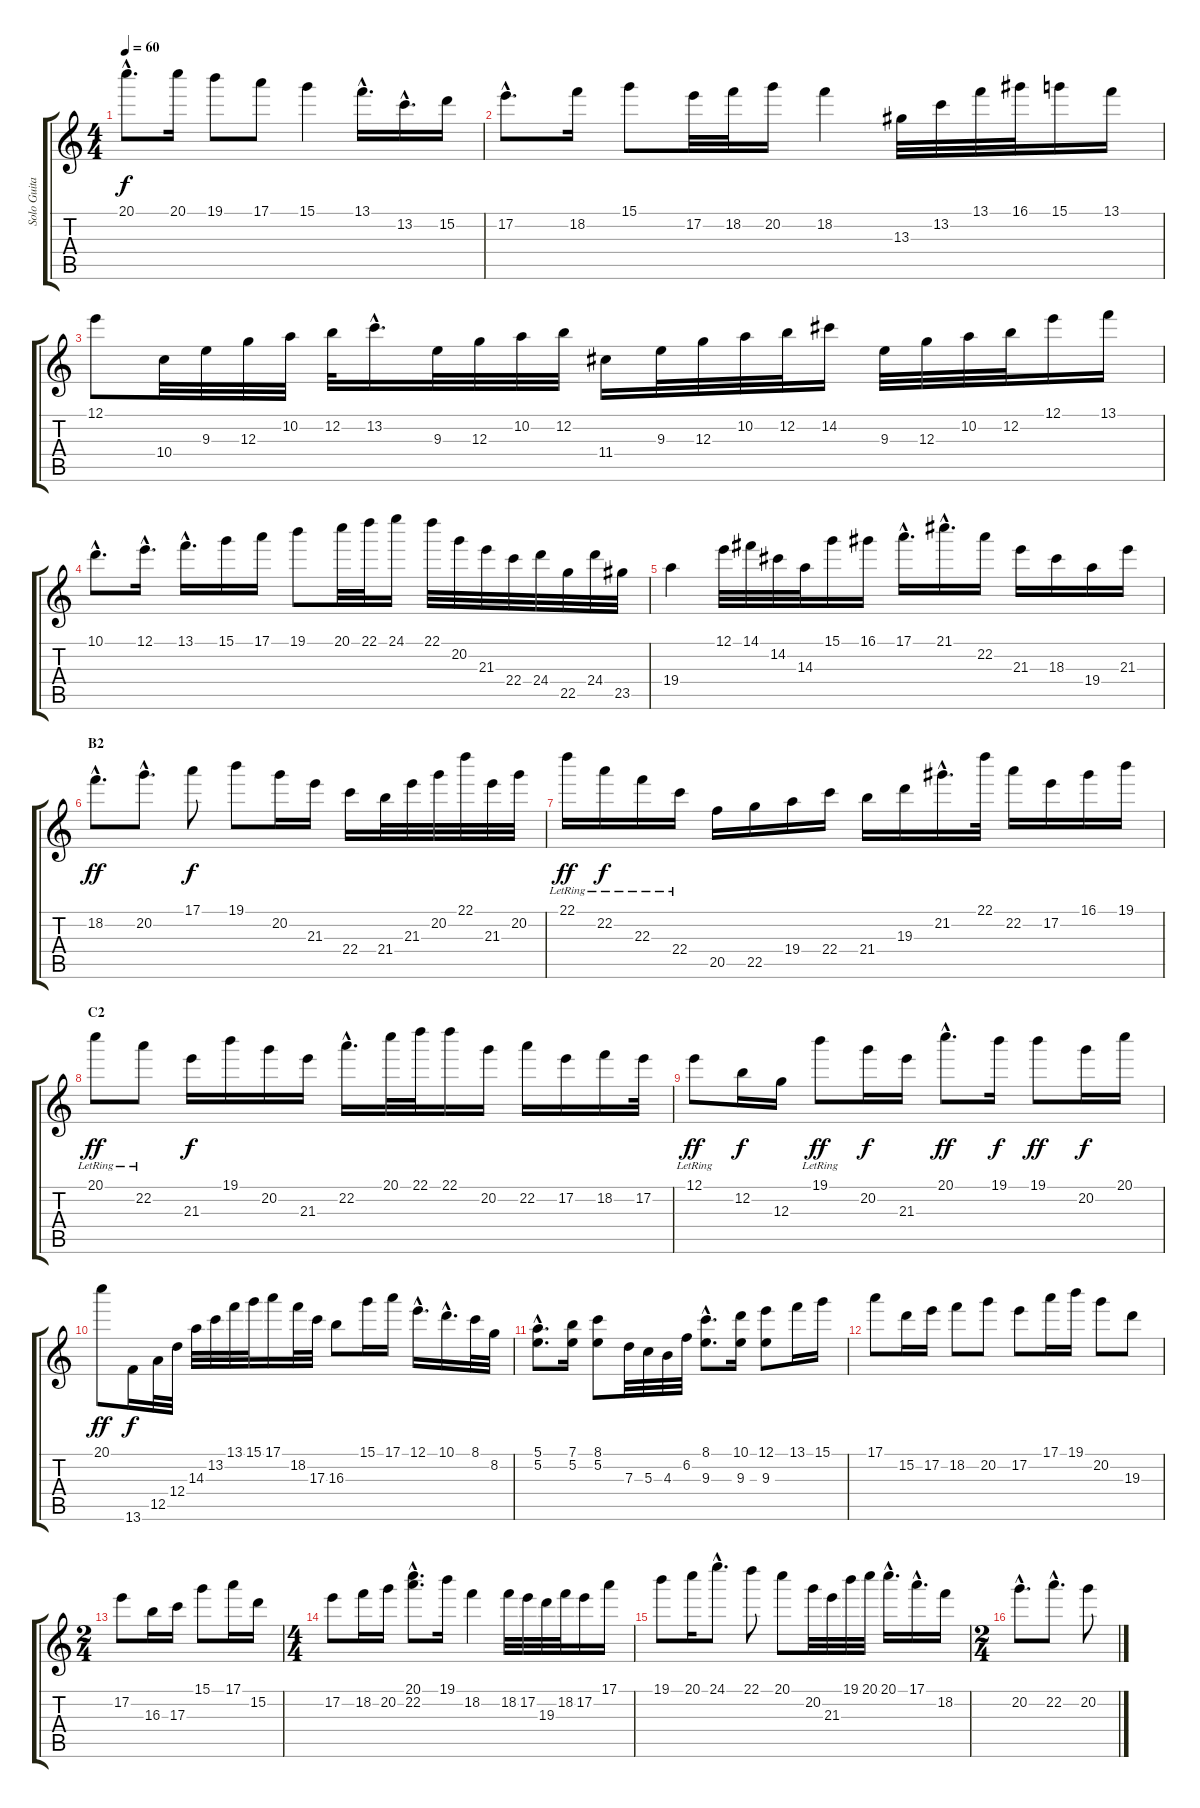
\track ("Solo Guitar" "Solo Guita") {instrument acousticguitarsteel}
\staff {score tabs}
\tuning (E4 B3 G3 D3 A2 E2) {hide}
\ts (4 4)
\tempo 60
\clef g2
\ks c
20.1{hac}.8{d dy f} 20.1.16 19.1.8 17.1.8 15.1.4 13.1{hac}.16{d} 13.2{hac}.16{d} 15.2.16 |
17.2{hac}.8{d} 18.2.16 15.1.8 17.2.32 18.2.32 20.2.16 18.2.4 13.3.32 13.2.32 13.1.32 16.1.32 15.1.16 13.1.16 |
12.1.8 10.4.32 9.3.32 12.3.32 10.2.32 12.2.32 13.2{hac}.16{d} 9.3.32 12.3.32 10.2.32 12.2.32 11.4.16 9.3.32 12.3.32 10.2.32 12.2.32 14.2.16 9.3.32 12.3.32 10.2.32 12.2.32 12.1.16 13.1.16 |
10.1{hac}.8{d} 12.1{hac}.16{d} 13.1{hac}.16{d} 15.1.16 17.1.16 19.1.8 20.1.32 22.1.32 24.1.16 22.1.32 20.2.32 21.3.32 22.4.32 24.4.32 22.5.32 24.4.32 23.5.32 |
19.4.4 12.1.32 14.1.32 14.2.32 14.3.32 15.1.16 16.1.16 17.1{hac}.16{d} 21.1{hac}.16{d} 22.2.16 21.3.16 18.3.16 19.4.16 21.3.16 |
\section ("" "B2")
18.2{hac}.8{d dy ff} 20.2{hac}.8{d} 17.1.8{dy f} 19.1.8 20.2.16 21.3.16 22.4.16 21.4.32 21.3.32 20.2.32 22.1.32 21.3.32 20.2.32 |
22.1{lr}.16{dy ff} 22.2{lr}.16{dy f} 22.3{lr}.16 22.4{lr}.16 20.5.16 22.5.16 19.4.16 22.4.16 21.4.16 19.3.16 21.2{hac}.16{d} 22.1.32 22.2.16 17.2.16 16.1.16 19.1.16 |
\section ("" "C2")
20.1{lr}.8{dy ff} 22.2{lr}.8 21.3.16{dy f} 19.1.16 20.2.16 21.3.16 22.2{hac}.16{d} 20.1.32 22.1.32 22.1.16 20.2.16 22.2.16 17.2.16 18.2.16 17.2.32 |
12.1{lr}.8{dy ff} 12.2.16{dy f} 12.3.16 19.1{lr}.8{dy ff} 20.2.16{dy f} 21.3.16 20.1{hac}.8{d dy ff} 19.1.16{dy f} 19.1.8{dy ff} 20.2.16{dy f} 20.1.16 |
20.1.8{dy ff} 13.6.16{dy f} 12.5.32 12.4.32 14.3.32 13.2.32 13.1.32 15.1.32 17.1.16 18.2.32 17.3.32 16.3.8 15.1.16 17.1.16 12.1{hac}.16{d} 10.1{hac}.16{d} 8.1.32 8.2.32 |
(5.1{hac} 5.2{hac}).8{d} (7.1 5.2).16 (8.1 5.2).8 7.3.32 5.3.32 4.3.32 6.2.32 (8.1{hac} 9.3{hac}).8{d} (10.1 9.3).16 (12.1 9.3).8 13.1.16 15.1.16 |
17.1.8 15.2.16 17.2.16 18.2.8 20.2.8 17.2.8 17.1.16 19.1.16 20.2.8 19.3.8 |
\ts (2 4)
17.2.8 16.3.16 17.3.16 15.1.8 17.1.16 15.2.16 |
\ts (4 4)
17.2.8 18.2.16 20.2.16 (20.1{hac} 22.2{hac}).8{d} 19.1.16 18.2.4 18.2.32 17.2.32 19.3.32 18.2.32 17.2.16 17.1.16 |
19.1.8 20.1.16 24.1{hac}.8{d} 22.1.8 20.1.8 20.2.32 21.3.32 19.1.32 20.1.32 20.1{hac}.16{d} 17.1{hac}.16{d} 18.2.16 |
\ts (2 4)
20.2{hac}.8{d} 22.2{hac}.8{d} 20.2.8
